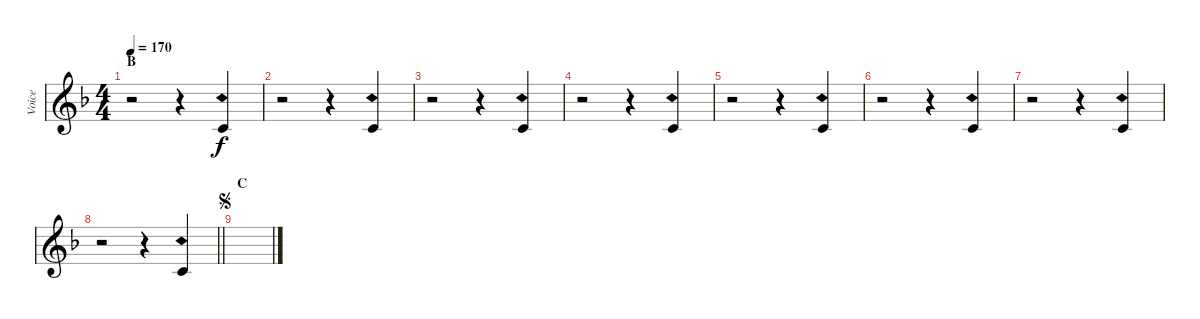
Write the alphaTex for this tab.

\track ("Voice" "Voice") {instrument lead6voice}
\staff {score}
\tuning (D4 A3 F3 C3 G2 D2) {hide}
\ts (4 4)
\section ("" "B")
\tempo 170
\clef g2
\ks f
r.2{dy f} r.4 3.2{sh 12}.4 |
r.2 r.4 3.2{sh 12}.4 |
r.2 r.4 3.2{sh 12}.4 |
r.2 r.4 3.2{sh 12}.4 |
r.2 r.4 3.2{sh 12}.4 |
r.2 r.4 3.2{sh 12}.4 |
r.2 r.4 3.2{sh 12}.4 |
\barLineRight lightlight
r.2 r.4 3.2{sh 12}.4 |
\section ("" "C")
\jump segno
